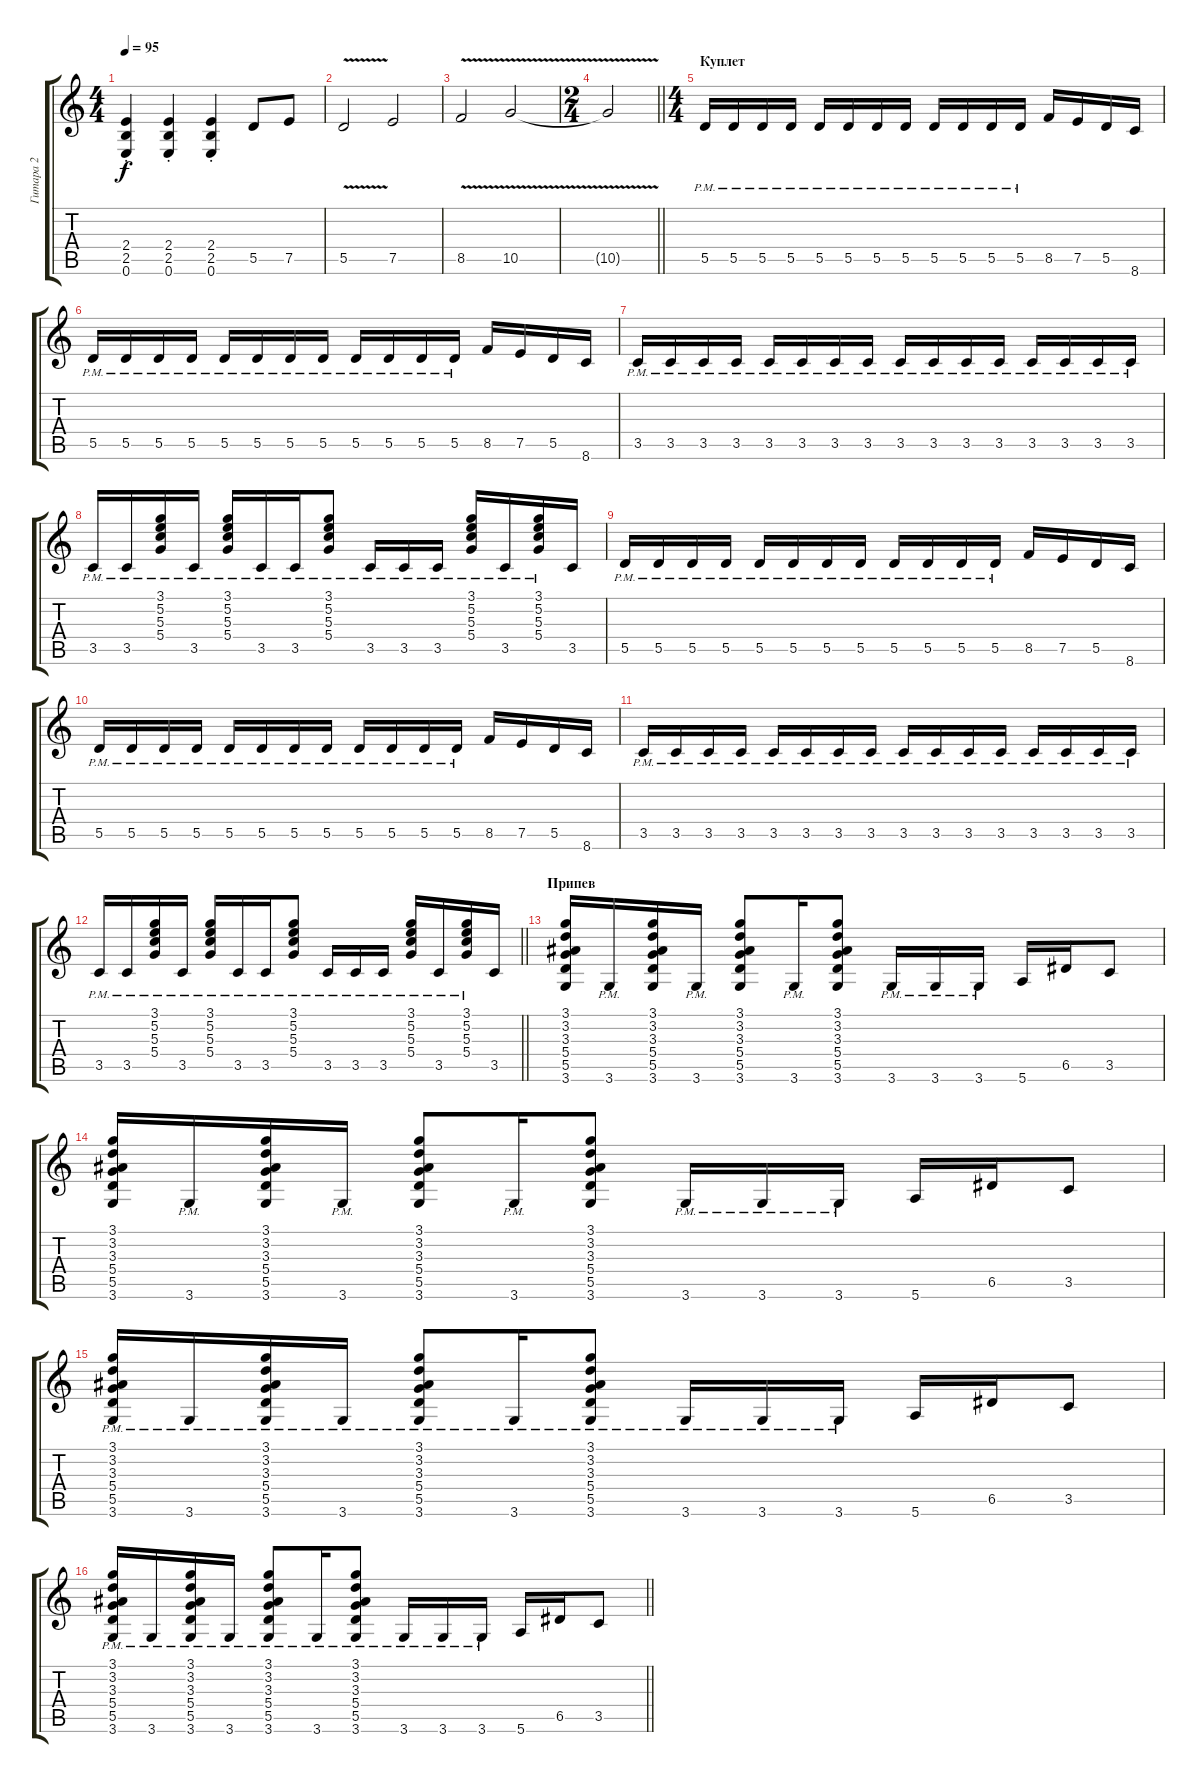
\track ("Гитара 2" "Гитара 2") {instrument distortionguitar}
\staff {score tabs}
\tuning (E4 B3 G3 D3 A2 E2) {hide}
\ts (4 4)
\tempo 95
\clef g2
\ks c
(2.4{st} 2.5{st} 0.6{st}).4{dy f} (2.4{st} 2.5{st} 0.6{st}).4 (2.4{st} 2.5{st} 0.6{st}).4 5.5.8 7.5.8 |
5.5{v}.2 7.5.2 |
8.5{v}.2 10.5{v}.2 |
\ts (2 4)
\barLineRight lightlight
10.5{t}.2 |
\ts (4 4)
\section ("" "Куплет")
5.5{pm}.16 5.5{pm}.16 5.5{pm}.16 5.5{pm}.16 5.5{pm}.16 5.5{pm}.16 5.5{pm}.16 5.5{pm}.16 5.5{pm}.16 5.5{pm}.16 5.5{pm}.16 5.5{pm}.16 8.5.16 7.5.16 5.5.16 8.6.16 |
5.5{pm}.16 5.5{pm}.16 5.5{pm}.16 5.5{pm}.16 5.5{pm}.16 5.5{pm}.16 5.5{pm}.16 5.5{pm}.16 5.5{pm}.16 5.5{pm}.16 5.5{pm}.16 5.5{pm}.16 8.5.16 7.5.16 5.5.16 8.6.16 |
3.5{pm}.16 3.5{pm}.16 3.5{pm}.16 3.5{pm}.16 3.5{pm}.16 3.5{pm}.16 3.5{pm}.16 3.5{pm}.16 3.5{pm}.16 3.5{pm}.16 3.5{pm}.16 3.5{pm}.16 3.5{pm}.16 3.5{pm}.16 3.5{pm}.16 3.5{pm}.16 |
3.5{pm}.16 3.5{pm}.16 (3.1{pm} 5.2{pm} 5.3{pm} 5.4{pm}).16 3.5{pm}.16 (3.1{pm} 5.2{pm} 5.3{pm} 5.4{pm}).16 3.5{pm}.16 3.5{pm}.16 (3.1{pm} 5.2{pm} 5.3{pm} 5.4{pm}).8 3.5{pm}.16 3.5{pm}.16 3.5{pm}.16 (3.1{pm} 5.2{pm} 5.3{pm} 5.4{pm}).16 3.5{pm}.16 (3.1{pm} 5.2{pm} 5.3{pm} 5.4{pm}).16 3.5.16 |
5.5{pm}.16 5.5{pm}.16 5.5{pm}.16 5.5{pm}.16 5.5{pm}.16 5.5{pm}.16 5.5{pm}.16 5.5{pm}.16 5.5{pm}.16 5.5{pm}.16 5.5{pm}.16 5.5{pm}.16 8.5.16 7.5.16 5.5.16 8.6.16 |
5.5{pm}.16 5.5{pm}.16 5.5{pm}.16 5.5{pm}.16 5.5{pm}.16 5.5{pm}.16 5.5{pm}.16 5.5{pm}.16 5.5{pm}.16 5.5{pm}.16 5.5{pm}.16 5.5{pm}.16 8.5.16 7.5.16 5.5.16 8.6.16 |
3.5{pm}.16 3.5{pm}.16 3.5{pm}.16 3.5{pm}.16 3.5{pm}.16 3.5{pm}.16 3.5{pm}.16 3.5{pm}.16 3.5{pm}.16 3.5{pm}.16 3.5{pm}.16 3.5{pm}.16 3.5{pm}.16 3.5{pm}.16 3.5{pm}.16 3.5{pm}.16 |
\barLineRight lightlight
3.5{pm}.16 3.5{pm}.16 (3.1{pm} 5.2{pm} 5.3{pm} 5.4{pm}).16 3.5{pm}.16 (3.1{pm} 5.2{pm} 5.3{pm} 5.4{pm}).16 3.5{pm}.16 3.5{pm}.16 (3.1{pm} 5.2{pm} 5.3{pm} 5.4{pm}).8 3.5{pm}.16 3.5{pm}.16 3.5{pm}.16 (3.1{pm} 5.2{pm} 5.3{pm} 5.4{pm}).16 3.5{pm}.16 (3.1{pm} 5.2{pm} 5.3{pm} 5.4{pm}).16 3.5.16 |
\section ("" "Припев")
(3.1 3.2 3.3 5.4 5.5 3.6).16 3.6{pm}.16 (3.1 3.2 3.3 5.4 5.5 3.6).16 3.6{pm}.16 (3.1 3.2 3.3 5.4 5.5 3.6).8 3.6{pm}.16 (3.1 3.2 3.3 5.4 5.5 3.6).8 3.6{pm}.16 3.6{pm}.16 3.6{pm}.16 5.6.16 6.5.16 3.5.8 |
(3.1 3.2 3.3 5.4 5.5 3.6).16 3.6{pm}.16 (3.1 3.2 3.3 5.4 5.5 3.6).16 3.6{pm}.16 (3.1 3.2 3.3 5.4 5.5 3.6).8 3.6{pm}.16 (3.1 3.2 3.3 5.4 5.5 3.6).8 3.6{pm}.16 3.6{pm}.16 3.6{pm}.16 5.6.16 6.5.16 3.5.8 |
(3.1{pm} 3.2{pm} 3.3{pm} 5.4{pm} 5.5{pm} 3.6{pm}).16 3.6{pm}.16 (3.1{pm} 3.2{pm} 3.3{pm} 5.4{pm} 5.5{pm} 3.6{pm}).16 3.6{pm}.16 (3.1{pm} 3.2{pm} 3.3{pm} 5.4{pm} 5.5{pm} 3.6{pm}).8 3.6{pm}.16 (3.1{pm} 3.2{pm} 3.3{pm} 5.4{pm} 5.5{pm} 3.6{pm}).8 3.6{pm}.16 3.6{pm}.16 3.6{pm}.16 5.6.16 6.5.16 3.5.8 |
\barLineRight lightlight
(3.1{pm} 3.2{pm} 3.3{pm} 5.4{pm} 5.5{pm} 3.6{pm}).16 3.6{pm}.16 (3.1{pm} 3.2{pm} 3.3{pm} 5.4{pm} 5.5{pm} 3.6{pm}).16 3.6{pm}.16 (3.1{pm} 3.2{pm} 3.3{pm} 5.4{pm} 5.5{pm} 3.6{pm}).8 3.6{pm}.16 (3.1{pm} 3.2{pm} 3.3{pm} 5.4{pm} 5.5{pm} 3.6{pm}).8 3.6{pm}.16 3.6{pm}.16 3.6{pm}.16 5.6.16 6.5.16 3.5.8
